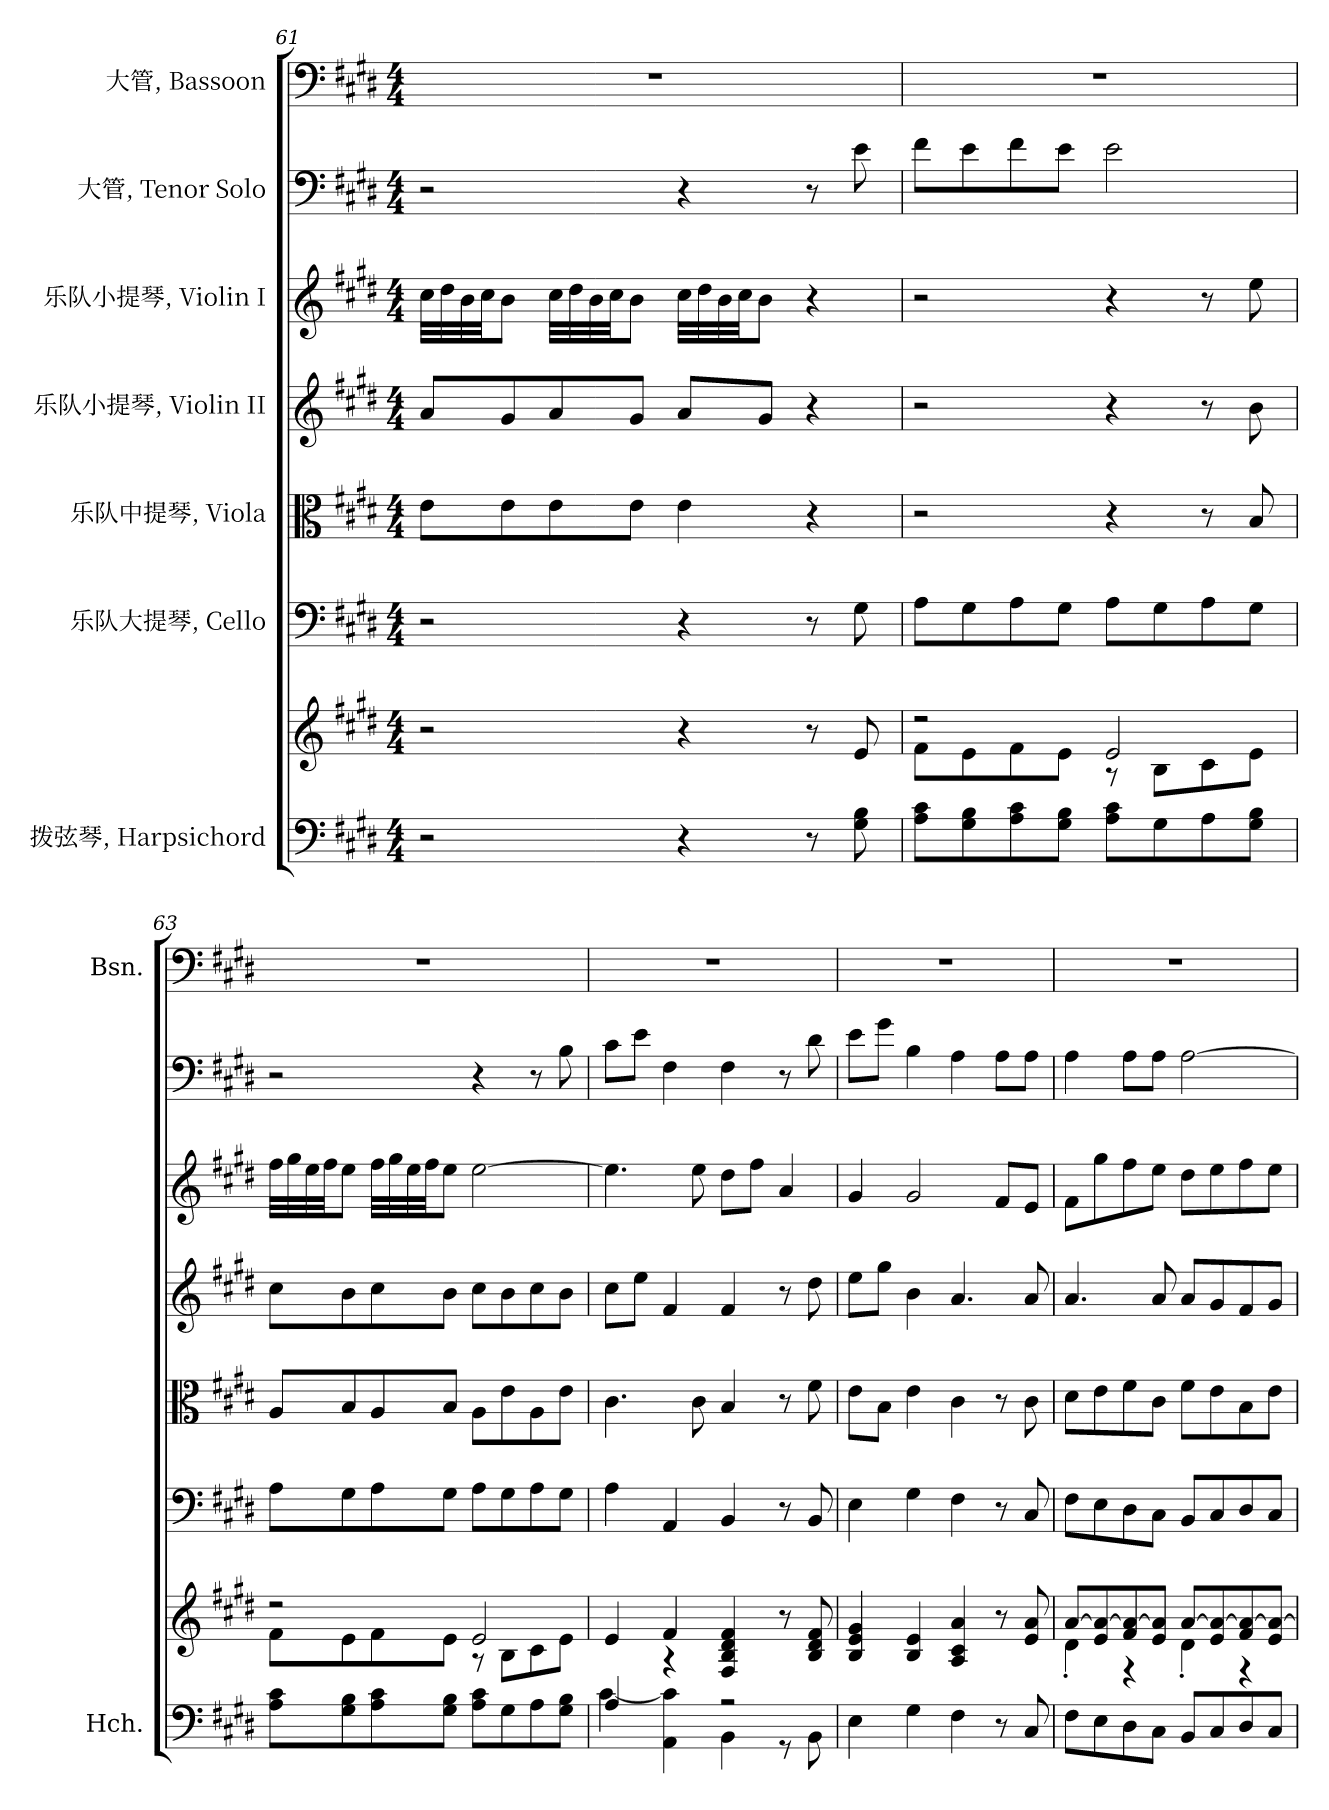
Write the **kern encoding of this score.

**kern	**kern	**kern	**kern	**kern	**kern	**kern	**kern
*part7	*part7	*part6	*part5	*part4	*part3	*part2	*part1
*staff8	*staff7	*staff6	*staff5	*staff4	*staff3	*staff2	*staff1
*I"拨弦琴, Harpsichord	*	*I"乐队大提琴, Cello	*I"乐队中提琴, Viola	*I"乐队小提琴, Violin II	*I"乐队小提琴, Violin I	*I"大管, Tenor Solo	*I"大管, Bassoon
*I'Hch.	*	*	*	*	*	*	*I'Bsn.
!!LO:PB:g=z
*clefF4	*clefG2	*clefF4	*clefC3	*clefG2	*clefG2	*clefF4	*clefF4
*k[f#c#g#d#]	*k[f#c#g#d#]	*k[f#c#g#d#]	*k[f#c#g#d#]	*k[f#c#g#d#]	*k[f#c#g#d#]	*k[f#c#g#d#]	*k[f#c#g#d#]
*M4/4	*M4/4	*M4/4	*M4/4	*M4/4	*M4/4	*M4/4	*M4/4
=61	=61	=61	=61	=61	=61	=61	=61
2r	2r	2r	8e\L	8a/L	32cc#\LLL	2r	1r
.	.	.	.	.	32dd#\	.	.
.	.	.	.	.	32b\	.	.
.	.	.	.	.	32cc#\JJ	.	.
.	.	.	8e\	8g#/	8b\J	.	.
.	.	.	8e\	8a/	32cc#\LLL	.	.
.	.	.	.	.	32dd#\	.	.
.	.	.	.	.	32b\	.	.
.	.	.	.	.	32cc#\JJ	.	.
.	.	.	8e\J	8g#/J	8b\J	.	.
4r	4r	4r	4e\	8a/L	32cc#\LLL	4r	.
.	.	.	.	.	32dd#\	.	.
.	.	.	.	.	32b\	.	.
.	.	.	.	.	32cc#\JJ	.	.
.	.	.	.	8g#/J	8b\J	.	.
8r	8r	8r	4r	4r	4r	8r	.
8G#\ 8B\	8e/	8G#\	.	.	.	8e\	.
=62	=62	=62	=62	=62	=62	=62	=62
*	*^	*	*	*	*	*	*
8A\ 8c#\L	2r	8f#\L	8A\L	2r	2r	2r	8f#\L	1r
8G#\ 8B\	.	8e\	8G#\	.	.	.	8e\	.
8A\ 8c#\	.	8f#\	8A\	.	.	.	8f#\	.
8G#\ 8B\J	.	8e\J	8G#\J	.	.	.	8e\J	.
8A\ 8c#\L	2e/	8r	8A\L	4r	4r	4r	2e\	.
8G#\	.	8B\L	8G#\	.	.	.	.	.
8A\	.	8c#\	8A\	8r	8r	8r	.	.
8G#\ 8B\J	.	8e\J	8G#\J	8B/	8b\	8ee\	.	.
!!LO:PB:g=z
=63	=63	=63	=63	=63	=63	=63	=63	=63
8A\ 8c#\L	2r	8f#\L	8A\L	8A/L	8cc#\L	32ff#\LLL	2r	1r
.	.	.	.	.	.	32gg#\	.	.
.	.	.	.	.	.	32ee\	.	.
.	.	.	.	.	.	32ff#\JJ	.	.
8G#\ 8B\	.	8e\	8G#\	8B/	8b\	8ee\J	.	.
8A\ 8c#\	.	8f#\	8A\	8A/	8cc#\	32ff#\LLL	.	.
.	.	.	.	.	.	32gg#\	.	.
.	.	.	.	.	.	32ee\	.	.
.	.	.	.	.	.	32ff#\JJ	.	.
8G#\ 8B\J	.	8e\J	8G#\J	8B/J	8b\J	8ee\J	.	.
8A\ 8c#\L	2e/	8r	8A\L	8A\L	8cc#\L	[2ee\	4r	.
8G#\	.	8B\L	8G#\	8e\	8b\	.	.	.
8A\	.	8c#\	8A\	8A\	8cc#\	.	8r	.
8G#\ 8B\J	.	8e\J	8G#\J	8e\J	8b\J	.	8B\	.
*	*v	*v	*	*	*	*	*	*
=64	=64	=64	=64	=64	=64	=64	=64
*^	*	*	*	*	*	*	*
4A/	[4c#\	4e/	4A\	4.c#\	8cc#\L	4.ee\]	8c#\L	1r
.	.	.	.	.	8ee\J	.	8e\J	.
4r	4AA\ 4c#\]	4f#/	4AA/	.	4f#/	.	4F#\	.
.	.	.	.	8c#\	.	8ee\	.	.
2r	4BB\	4F#/ 4B/ 4d#/ 4f#/	4BB/	4B/	4f#/	8dd#\L	4F#\	.
.	.	.	.	.	.	8ff#\J	.	.
.	8r	8r	8r	8r	8r	4a/	8r	.
.	8BB\	8B/ 8d#/ 8f#/	8BB/	8f#\	8dd#\	.	8d#\	.
*v	*v	*	*	*	*	*	*	*
=65	=65	=65	=65	=65	=65	=65	=65
4E\	4B/ 4e/ 4g#/	4E\	8e\L	8ee\L	4g#/	8e\L	1r
.	.	.	8B\J	8gg#\J	.	8g#\J	.
4G#\	4B/ 4e/	4G#\	4e\	4b\	2g#/	4B\	.
4F#\	4A/ 4c#/ 4a/	4F#\	4c#\	4.a/	.	4A\	.
8r	8r	8r	8r	.	8f#/L	8A\L	.
8C#/	8e/ 8a/	8C#/	8c#\	8a/	8e/J	8A\J	.
!!LO:PB:g=z
=66	=66	=66	=66	=66	=66	=66	=66
*	*^	*	*	*	*	*	*
8F#\L	[8a/L	4d#'\	8F#\L	8d#\L	4.a/	8f#\L	4A\	1r
8E\	8e/ 8a/_	.	8E\	8e\	.	8gg#\	.	.
8D#\	8f#/ 8a/_	4r	8D#\	8f#\	.	8ff#\	8A\L	.
8C#\J	8e/ 8a/]J	.	8C#\J	8c#\J	8a/	8ee\J	8A\J	.
8BB/L	[8a/L	4d#'\	8BB/L	8f#\L	8a/L	8dd#\L	[2A\	.
8C#/	8e/ 8a/_	.	8C#/	8e\	8g#/	8ee\	.	.
8D#/	8f#/ 8a/_	4r	8D#/	8B\	8f#/	8ff#\	.	.
8C#/J	8e/ 8a/_J	.	8C#/J	8e\J	8g#/J	8ee\J	.	.
*	*v	*v	*	*	*	*	*	*
=	=	=	=	=	=	=	=
*-	*-	*-	*-	*-	*-	*-	*-
